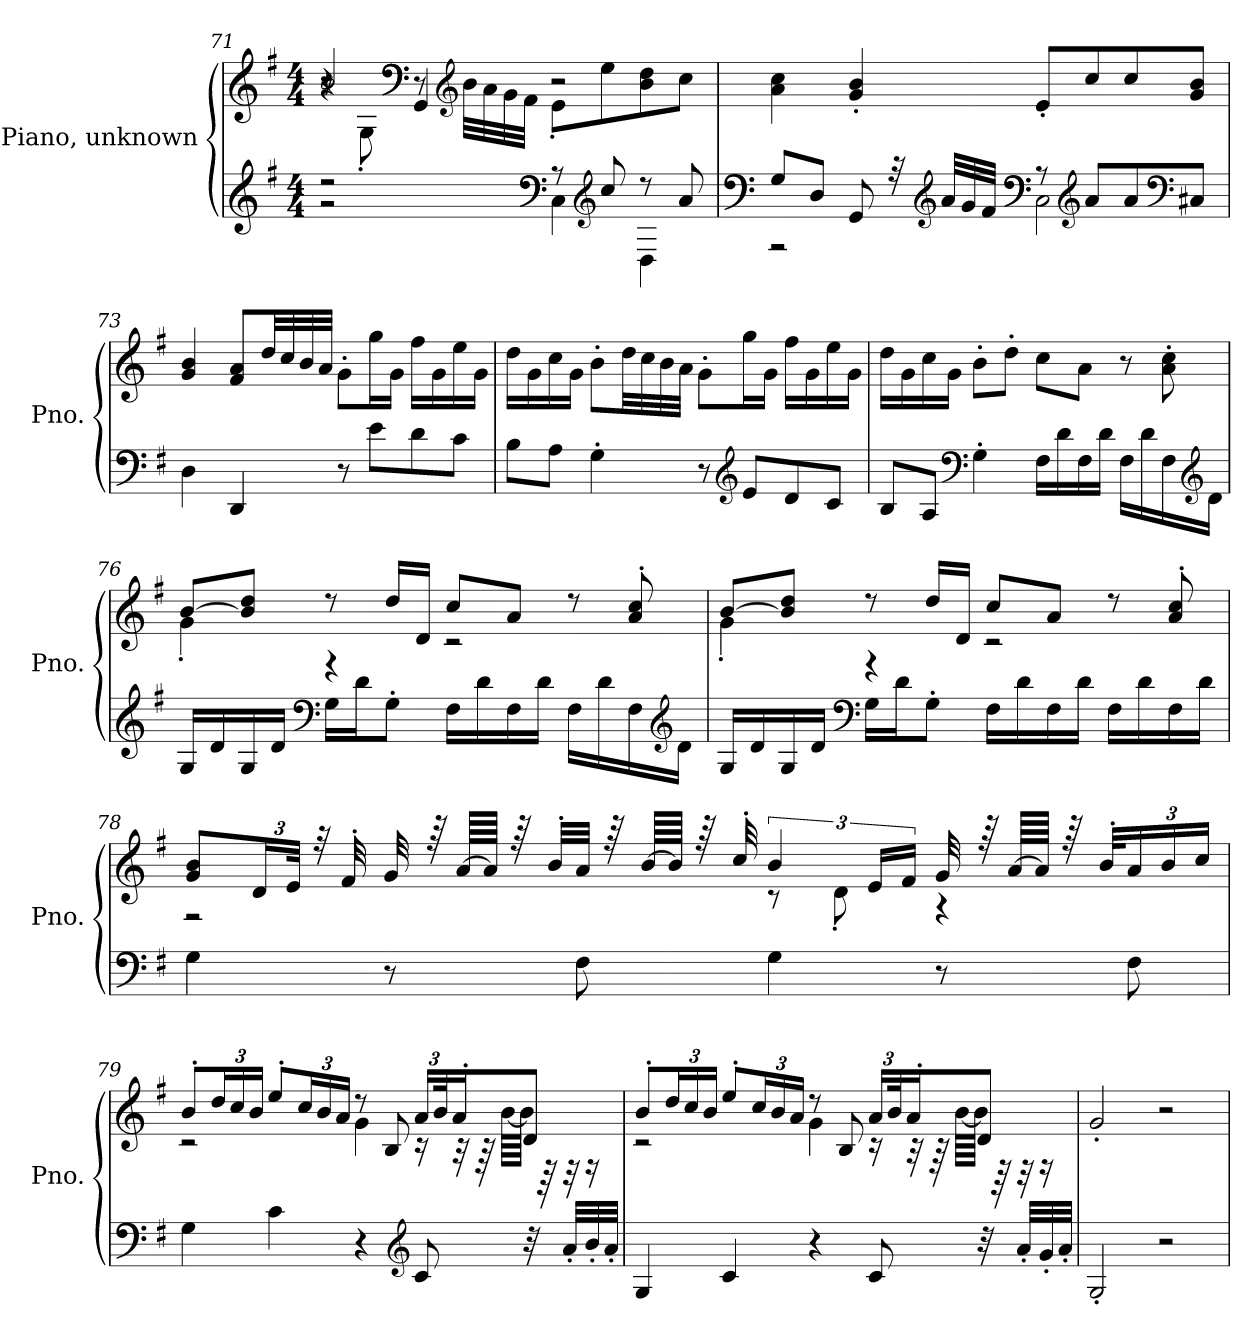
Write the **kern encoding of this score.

**kern	**kern
*part1	*part1
*staff2	*staff1
*I"Piano, unknown	*
*I'Pno.	*
*clefG2	*clefG2
*k[f#]	*k[f#]
*M4/4	*M4/4
=71	=71
*^	*^
*	*	*	*^
2r	2r	2b/	8r	4r
.	.	.	8G'\	.
*	*	*clefF4	*	*
.	.	.	8r	4GG/
*	*	*clefG2	*	*
.	.	.	32b\LLL	.
.	.	.	32a\	.
.	.	.	32g\	.
.	.	.	32f#\JJJ	.
*clefF4	*	*	*	*
8r	4C\	2r	8e'\L	2r
*clefG2	*	*	*	*
8cc/	.	.	8ee\	.
8r	4D\	.	8b\ 8dd\	.
8a/	.	.	8cc\J	.
*	*	*v	*v	*v
!!LO:LB:g=z
=72	=72	=72
*clefF4	*	*
8G/L	2r	4a\ 4cc\
8D/J	.	.
8GG/	.	4g/' 4b/'
32r	.	.
*clefG2	*	*
32a/LLL	.	.
32g/	.	.
32f#/JJJ	.	.
*clefF4	*	*
8r	2C\	8e'/L
*clefG2	*	*
8a/L	.	8cc/
8a/	.	8cc/
*clefF4	*	*
8C#X/J	.	8g/ 8b/J
*v	*v	*
=73	=73
4D\	4g/ 4b/
4DD/	8f#/ 8a/L
.	32dd/LL
.	32cc/
.	32b/
.	32a/JJJ
8r	8g'\L
8e\L	16gg\L
.	16g\JJ
8d\	16ff#\LL
.	16g\
8c\J	16ee\
.	16g\JJ
!!LO:LB:g=z
=74	=74
8B\L	16dd\LL
.	16g\
8A\J	16cc\
.	16g\JJ
4G'\	8b'\L
.	32dd\LL
.	32cc\
.	32b\
.	32a\JJJ
8r	8g'\L
*clefG2	*
8e/L	16gg\L
.	16g\JJ
8d/	16ff#\LL
.	16g\
8c/J	16ee\
.	16g\JJ
=75	=75
8B/L	16dd\LL
.	16g\
8A/J	16cc\
.	16g\JJ
*clefF4	*
4G'\	8b'\L
.	8dd'\J
16F#\LL	8cc\L
16d\	.
16F#\	8a\J
16d\JJ	.
16F#\LL	8r
16d\	.
16F#\	8a\' 8cc\'
*clefG2	*
16d\JJ	.
!!LO:LB:g=z
=76	=76
*	*^
16G/LL	[8b/L	4g'\
16d/	.	.
16G/	8b/] 8dd/J	.
16d/JJ	.	.
*clefF4	*	*
16G\LL	8r	4r
16d\J	.	.
8G'\J	16dd/LL	.
.	16d/JJ	.
16F#\LL	8cc/L	2r
16d\	.	.
16F#\	8a/J	.
16d\JJ	.	.
16F#\LL	8r	.
16d\	.	.
16F#\	8a/' 8cc/'	.
*clefG2	*	*
16d\JJ	.	.
=77	=77	=77
16G/LL	[8b/L	4g'\
16d/	.	.
16G/	8b/] 8dd/J	.
16d/JJ	.	.
*clefF4	*	*
16G\LL	8r	4r
16d\J	.	.
8G'\J	16dd/LL	.
.	16d/JJ	.
16F#\LL	8cc/L	2r
16d\	.	.
16F#\	8a/J	.
16d\JJ	.	.
16F#\LL	8r	.
16d\	.	.
16F#\	8a/' 8cc/'	.
16d\JJ	.	.
!!LO:LB:g=z	!!
=78	=78	=78
4G\	8g/ 8b/L	2r
*	*Xbrackettup	*
.	24d/L	.
.	48e/JJk	.
.	32r	.
.	32f#'/	.
8r	32g/	.
.	64r	.
.	[64a/LLLL	.
.	64a/JJJJ]	.
.	64r	.
.	32b'/LLL	.
8F#\	32a/JJJ	.
.	64r	.
.	[64b/LLLL	.
.	64b/JJJJ]	.
.	64r	.
.	32cc'/	.
*	*brackettup	*
4G\	6b/	8r
.	.	8d'\
.	24e/LL	.
.	24f#/JJ	.
8r	32g/	4r
.	64r	.
.	[64a/LLLL	.
.	64a/JJJJ]	.
.	64r	.
.	32b'/KLL	.
*	*Xbrackettup	*
8F#\	24a/	.
.	24b/	.
.	24cc/JJ	.
!!LO:LB:g=z	!!
=79	=79	=79
4G\	8b'/L	2r
.	24dd/L	.
.	24cc/	.
.	24b/JJ	.
4c\	8ee'/L	.
.	24cc/L	.
.	24b/	.
.	24a/JJ	.
4r	8r	4g\
.	8B/	.
*clefG2	*	*
8c/	24a/LL	16r
.	48b/K	.
.	16a'/J	32r
.	.	64r
.	.	[64b\LLLL
32r	8d/J	64b\JJJJ]
.	.	64r
32a'/LLL	.	32r
32b'/	.	16r
32a'/JJJ	.	.
=80	=80	=80
4G/	8b'/L	2r
.	24dd/L	.
.	24cc/	.
.	24b/JJ	.
4c/	8ee'/L	.
.	24cc/L	.
.	24b/	.
.	24a/JJ	.
4r	8r	4g\
.	8B/	.
8c/	24a/LL	16r
.	48b/K	.
.	16a'/J	32r
.	.	64r
.	.	[64b\LLLL
32r	8d/J	64b\JJJJ]
.	.	64r
32a'/LLL	.	32r
32g'/	.	16r
32a'/JJJ	.	.
*	*v	*v
!!LO:PB:g=z
=81	=81
2G'/	2g'/
2r	2r
=	=
*-	*-
